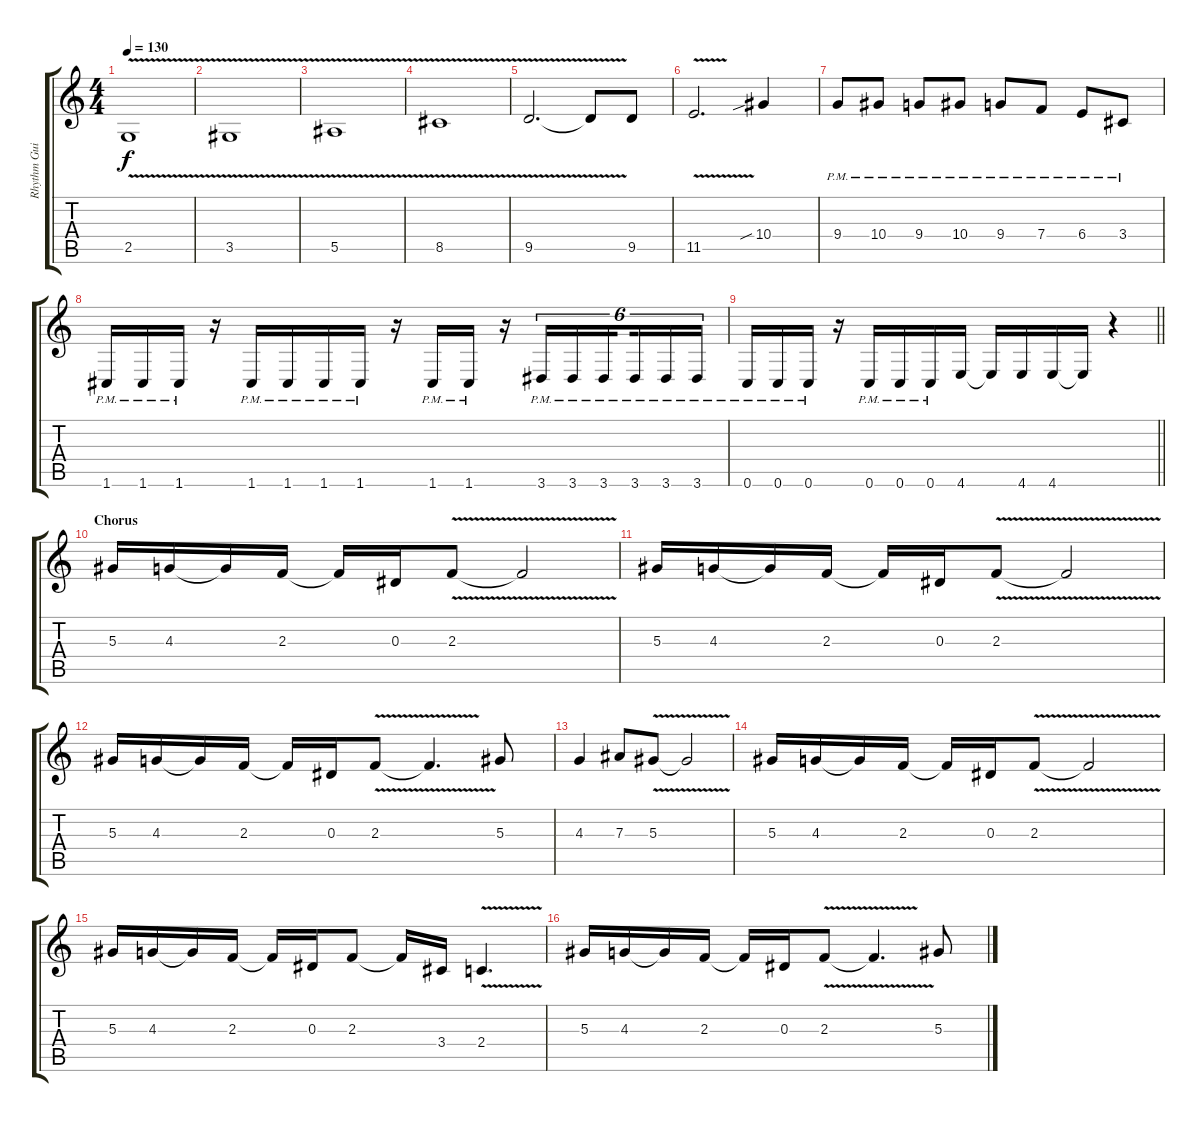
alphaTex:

\track ("Rhythm Guitar 2" "Rhythm Gui") {instrument distortionguitar}
\staff {score tabs}
\tuning (C4 G3 Eb3 Bb2 F2 C2) {hide}
\ts (4 4)
\tempo 130
\clef g2
\ks c
2.5{v}.1{dy f} |
3.5{v}.1 |
5.5{v}.1 |
8.5{v}.1 |
9.5{v}.2{d} 9.5{t}.8 9.5.8 |
11.5{v}.2{d} 10.4{sib}.4 |
9.4{pm}.8 10.4{pm}.8 9.4{pm}.8 10.4{pm}.8 9.4{pm}.8 7.4{pm}.8 6.4{pm}.8 3.4{pm}.8 |
1.6{pm}.16 1.6{pm}.16 1.6{pm}.16 r.16 1.6{pm}.16 1.6{pm}.16 1.6{pm}.16 1.6{pm}.16 r.16 1.6{pm}.16 1.6{pm}.16 r.16 3.6{pm}.16{tu (6 4)} 3.6{pm}.16{tu (6 4)} 3.6{pm}.16{tu (6 4) beam splitsecondary} 3.6{pm}.16{tu (6 4)} 3.6{pm}.16{tu (6 4)} 3.6{pm}.16{tu (6 4)} |
\barLineRight lightlight
0.6{pm}.16 0.6{pm}.16 0.6{pm}.16 r.16 0.6{pm}.16 0.6{pm}.16 0.6{pm}.16 4.6.16 4.6{t}.16 4.6.16 4.6.16 4.6{t}.16 r.4 |
\section ("" "Chorus")
5.3.16 4.3.16 4.3{t}.16 2.3.16 2.3{t}.16 0.3.16 2.3{v}.8 2.3{t}.2 |
5.3.16 4.3.16 4.3{t}.16 2.3.16 2.3{t}.16 0.3.16 2.3{v}.8 2.3{t}.2 |
5.3.16 4.3.16 4.3{t}.16 2.3.16 2.3{t}.16 0.3.16 2.3{v}.8 2.3{t}.4{d} 5.3.8 |
4.3.4 7.3.8 5.3{v}.8 5.3{t}.2 |
5.3.16 4.3.16 4.3{t}.16 2.3.16 2.3{t}.16 0.3.16 2.3{v}.8 2.3{t}.2 |
5.3.16 4.3.16 4.3{t}.16 2.3.16 2.3{t}.16 0.3.16 2.3.8 2.3{t}.16 3.4.16 2.4{v}.4{d} |
5.3.16 4.3.16 4.3{t}.16 2.3.16 2.3{t}.16 0.3.16 2.3{v}.8 2.3{t}.4{d} 5.3.8
